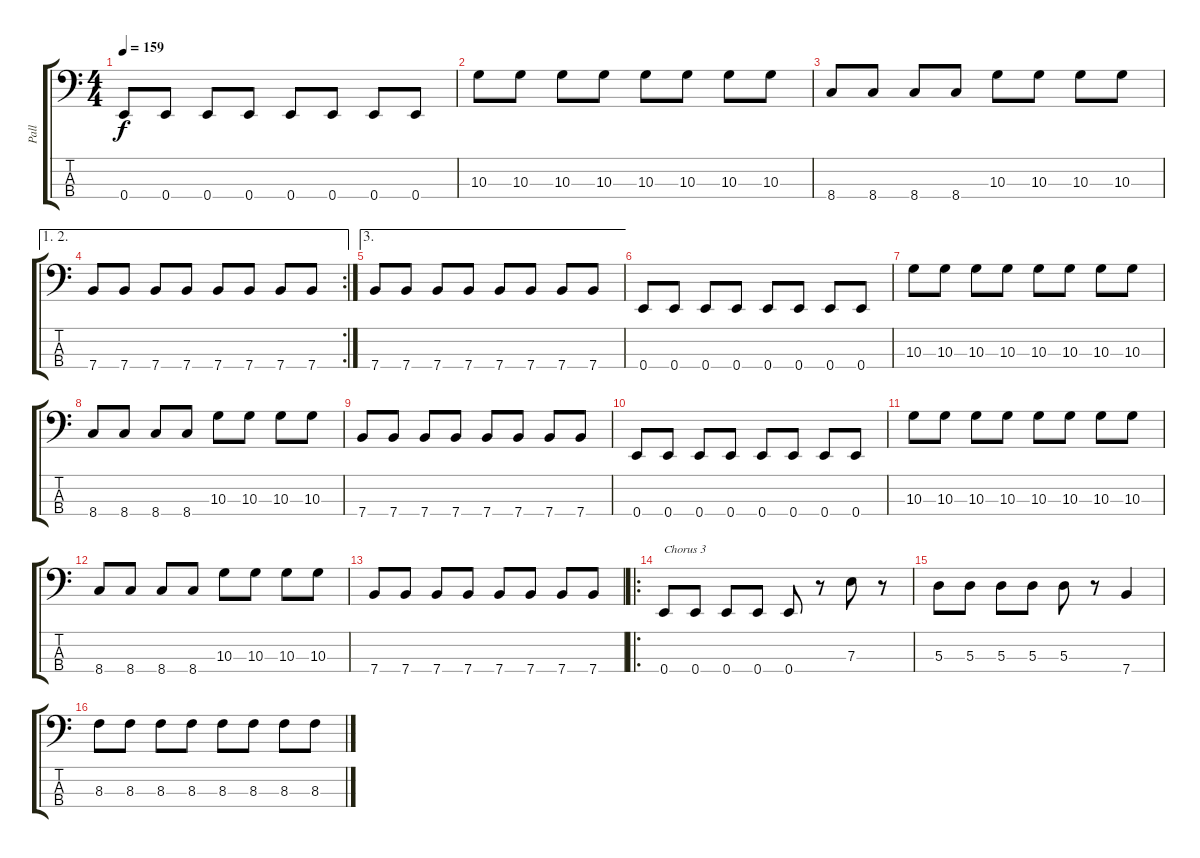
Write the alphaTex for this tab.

\track ("Pall" "Pall") {instrument electricbasspick}
\staff {score tabs}
\tuning (G2 D2 A1 E1) {hide}
\ts (4 4)
\tempo 159
\clef f4
\ks c
0.4.8{dy f} 0.4.8 0.4.8 0.4.8 0.4.8 0.4.8 0.4.8 0.4.8 |
10.3.8 10.3.8 10.3.8 10.3.8 10.3.8 10.3.8 10.3.8 10.3.8 |
8.4.8 8.4.8 8.4.8 8.4.8 10.3.8 10.3.8 10.3.8 10.3.8 |
\ae (1 2)
\rc 2
7.4.8 7.4.8 7.4.8 7.4.8 7.4.8 7.4.8 7.4.8 7.4.8 |
\ae 3
7.4.8 7.4.8 7.4.8 7.4.8 7.4.8 7.4.8 7.4.8 7.4.8 |
0.4.8 0.4.8 0.4.8 0.4.8 0.4.8 0.4.8 0.4.8 0.4.8 |
10.3.8 10.3.8 10.3.8 10.3.8 10.3.8 10.3.8 10.3.8 10.3.8 |
8.4.8 8.4.8 8.4.8 8.4.8 10.3.8 10.3.8 10.3.8 10.3.8 |
7.4.8 7.4.8 7.4.8 7.4.8 7.4.8 7.4.8 7.4.8 7.4.8 |
0.4.8 0.4.8 0.4.8 0.4.8 0.4.8 0.4.8 0.4.8 0.4.8 |
10.3.8 10.3.8 10.3.8 10.3.8 10.3.8 10.3.8 10.3.8 10.3.8 |
8.4.8 8.4.8 8.4.8 8.4.8 10.3.8 10.3.8 10.3.8 10.3.8 |
7.4.8 7.4.8 7.4.8 7.4.8 7.4.8 7.4.8 7.4.8 7.4.8 |
\ro
0.4.8{txt "Chorus 3"} 0.4.8 0.4.8 0.4.8 0.4.8 r.8 7.3.8 r.8 |
5.3.8 5.3.8 5.3.8 5.3.8 5.3.8 r.8 7.4.4 |
8.3.8 8.3.8 8.3.8 8.3.8 8.3.8 8.3.8 8.3.8 8.3.8
